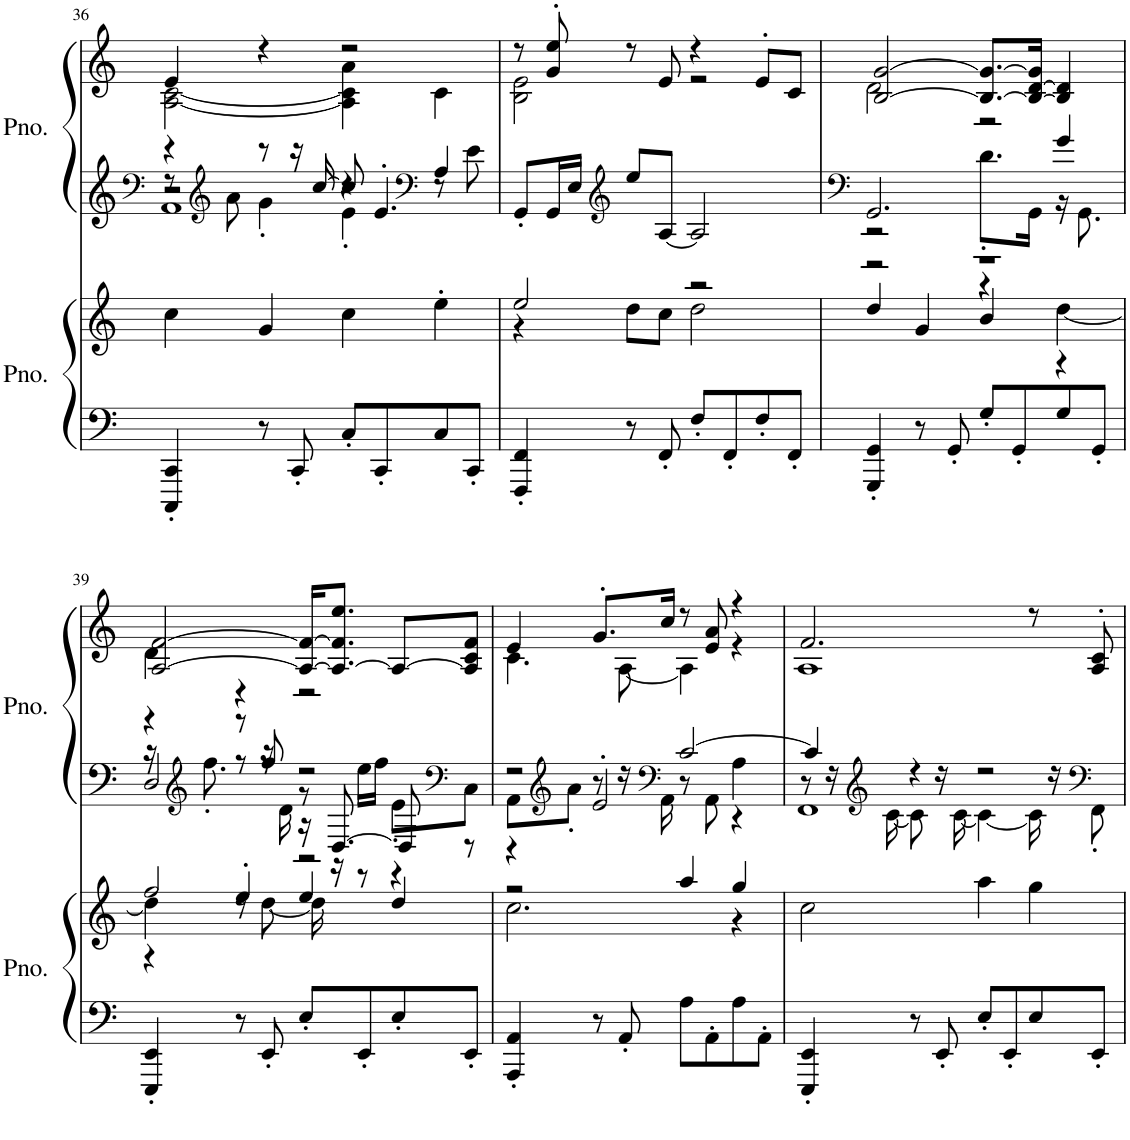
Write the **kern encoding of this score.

**kern	**kern	**kern	**kern
*part2	*part2	*part1	*part1
*staff4	*staff3	*staff2	*staff1
*I"Piano	*	*I"Piano	*
*I'Pno.	*	*I'Pno.	*
!!LO:PB:g=z
*clefF4	*clefG2	*clefF4	*clefG2
*k[]	*k[]	*k[]	*k[]
*M4/4	*M4/4	*M4/4	*M4/4
=36	=36	=36	=36
*	*	*^	*^
*	*	*	*^	*	*
*	*	*	*	*^	*	*
4CCC/' 4CC/'	4cc\	4r	8r	2r	1AA	4e/	[2A\ [2c\
*	*	*clefG2	*	*	*	*	*
.	.	.	8a\	.	.	.	.
8r	4g/	8r	4g'\	.	.	4r	.
8CC'/	.	16r	.	.	.	.	.
.	.	[16cc/	.	.	.	.	.
8C'/L	4cc\	8cc/]	4e'\	4r	.	2r	4A\] 4c\] 4a\
8CC'/	.	4.e'/	.	.	.	.	.
*	*	*clefF4	*	*	*	*	*
8C/	4ee'\	.	8r	4A/	.	.	4c\
8CC'/J	.	.	8e\	.	.	.	.
*	*	*v	*v	*v	*v	*	*
=37	=37	=37	=37	=37
*	*^	*	*	*
4FFF/' 4FF/'	2ee/	4r	8GG'/L	8r	2B\ 2e\
.	.	.	16GG/L	8g/' 8ee/'	.
.	.	.	16E/JJ	.	.
*	*	*	*clefG2	*	*
8r	.	8dd\L	8ee/L	8r	.
8FF'/	.	8cc\J	[8A/J	8e/	.
8F'/L	2r	2dd\	2A/]	4r	2r
8FF'/	.	.	.	.	.
8F'/	.	.	.	8e'/L	.
8FF'/J	.	.	.	8c/J	.
*	*v	*v	*	*	*
=38	=38	=38	=38	=38
*	*	*clefF4	*	*
*	*^	*^	*	*
*	*	*^	*	*	*	*
4GGG/' 4GG/'	1r	2r	4dd/	2.GG/	2r	[2B/ [2g/	2d\
8r	.	.	4g/	.	.	.	.
8GG'/	.	.	.	.	.	.	.
8G'/L	.	4r	4b/	.	8.d'\L	8.B/_ 8.g/_L	2r
8GG'/	.	.	.	.	.	.	.
.	.	.	.	.	16GG\Jk	16B/_ [16d/ 16g/]Jk	.
8G/	.	[4dd\	4r	4g/	16r	4B/] 4d/]	.
.	.	.	.	.	8.GG\	.	.
8GG'/J	.	.	.	.	.	.	.
!!LO:LB:g=z	!!
=39	=39	=39	=39	=39	=39	=39	=39
*	*	*	*	*	*^	*	*
4EEE/' 4EE/'	2ff/	4dd\]	4r	4r	16r	2D/	[2A/ [2f/	4d\
*	*	*	*	*clefG2	*	*	*	*
.	.	.	.	.	8.ff'\	.	.	.
8r	.	8r	4ee'/	8r	8r	.	.	4r
8EE'/	.	[8dd\	.	8ff/	16r	.	.	.
.	.	.	.	.	16d\	.	.	.
8E'/L	2r	16dd\]	4ee/	2r	8r	16r	16A/_ 16f/_KL	2r
.	.	16r	.	.	.	[8.D/	8.A/_ 8.f/] 8.ee/J	.
8EE'/	.	8r	.	.	16ee\LL	.	.	.
.	.	.	.	.	16ff\JJ	.	.	.
8E'/	.	4r	4dd/	.	8e'\L	8D/]	8A/L_	.
*	*	*	*	*clefF4	*	*	*	*
8EE'/J	.	.	.	.	8C\J	8r	8A/] 8c/ 8f/J	.
*	*	*v	*v	*	*	*	*	*
=40	=40	=40	=40	=40	=40	=40	=40
4AAA/' 4AA/'	2r	2.cc\	2r	8AA\L	4r	4e/	4.c\
*	*	*	*clefG2	*	*	*	*
.	.	.	.	8a'\J	.	.	.
8r	.	.	.	8r	2e'/	8.g'/L	.
8AA'/	.	.	.	16r	.	.	[8A\
*	*	*	*clefF4	*	*	*	*
.	.	.	.	16AA\	.	16cc/Jk	.
8A\L	4aa/	.	[2c/	8r	.	8r	4A\]
8AA'\	.	.	.	8AA\	.	8e/ 8a/	.
8A\	4gg/	4r	.	4A\	4r	4r	4r
8AA'\J	.	.	.	.	.	.	.
*	*v	*v	*	*	*	*	*
=41	=41	=41	=41	=41	=41	=41
4EEE/' 4EE/'	2cc\	4c/]	8r	1FF	2.f/	1A
.	.	.	16r	.	.	.
*	*	*clefG2	*	*	*	*
.	.	.	[16c\	.	.	.
8r	.	4r	8c\]	.	.	.
8EE'/	.	.	16r	.	.	.
.	.	.	[16c\	.	.	.
8E'/L	4aa\	2r	4c\_	.	.	.
8EE'/	.	.	.	.	.	.
8E/	4gg\	.	16c\]	.	8r	.
.	.	.	16r	.	.	.
*	*	*clefF4	*	*	*	*
8EE'/J	.	.	8FF'\	.	8A/' 8c/'	.
*	*	*v	*v	*v	*	*
*	*	*	*v	*v
=	=	=	=
*-	*-	*-	*-
